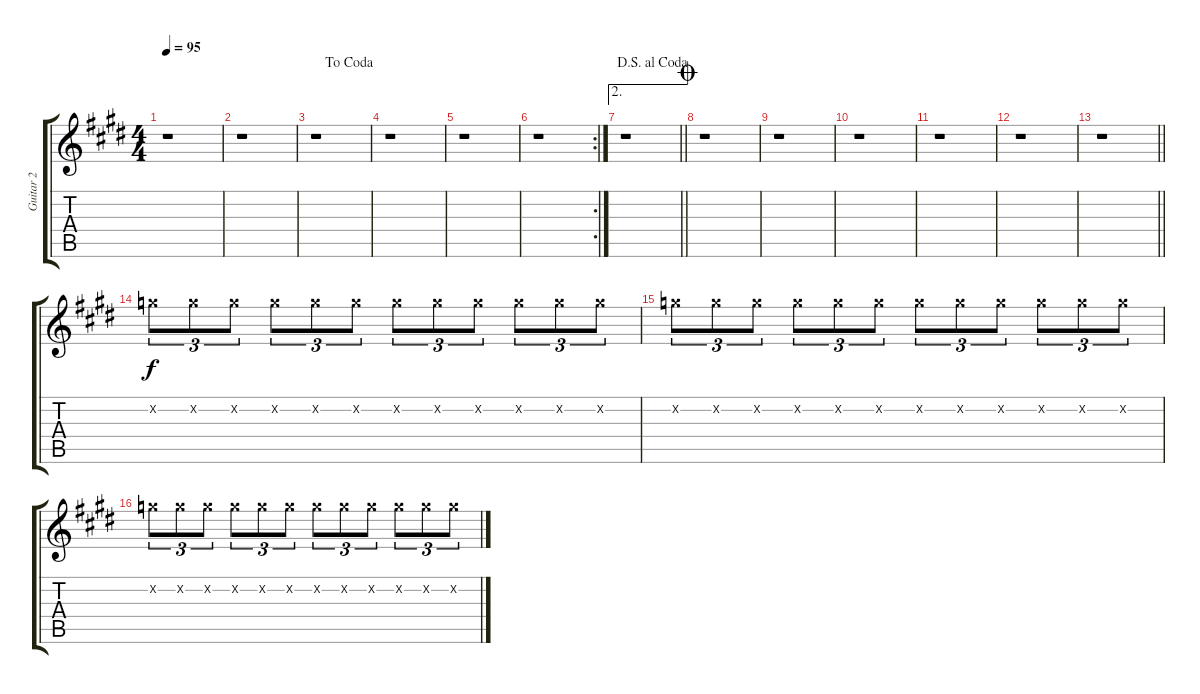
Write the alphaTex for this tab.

\track ("Guitar 2" "Guitar 2") {instrument overdrivenguitar}
\staff {score tabs}
\tuning (Eb4 Bb3 Gb3 Db3 Ab2 Eb2) {hide}
\ts (4 4)
\tempo 95
\clef g2
\ks e
r.1{dy f} |
\ks c#minor
r.1 |
\jump dacoda
r.1 |
\ks e
r.1 |
\ks c#minor
r.1 |
\rc 2
r.1 |
\ae 2
\jump dalsegnoalcoda
\barLineRight lightlight
r.1 |
\jump coda
\ks e
r.1 |
\ks c#minor
r.1 |
r.1 |
r.1 |
r.1 |
\barLineRight lightlight
r.1 |
\section ("" " ")
9.2{x}.8{tu (3 2)} 9.2{x}.8{tu (3 2)} 9.2{x}.8{tu (3 2)} 9.2{x}.8{tu (3 2)} 9.2{x}.8{tu (3 2)} 9.2{x}.8{tu (3 2)} 9.2{x}.8{tu (3 2)} 9.2{x}.8{tu (3 2)} 9.2{x}.8{tu (3 2)} 9.2{x}.8{tu (3 2)} 9.2{x}.8{tu (3 2)} 9.2{x}.8{tu (3 2)} |
9.2{x}.8{tu (3 2)} 9.2{x}.8{tu (3 2)} 9.2{x}.8{tu (3 2)} 9.2{x}.8{tu (3 2)} 9.2{x}.8{tu (3 2)} 9.2{x}.8{tu (3 2)} 9.2{x}.8{tu (3 2)} 9.2{x}.8{tu (3 2)} 9.2{x}.8{tu (3 2)} 9.2{x}.8{tu (3 2)} 9.2{x}.8{tu (3 2)} 9.2{x}.8{tu (3 2)} |
9.2{x}.8{tu (3 2)} 9.2{x}.8{tu (3 2)} 9.2{x}.8{tu (3 2)} 9.2{x}.8{tu (3 2)} 9.2{x}.8{tu (3 2)} 9.2{x}.8{tu (3 2)} 9.2{x}.8{tu (3 2)} 9.2{x}.8{tu (3 2)} 9.2{x}.8{tu (3 2)} 9.2{x}.8{tu (3 2)} 9.2{x}.8{tu (3 2)} 9.2{x}.8{tu (3 2)}
